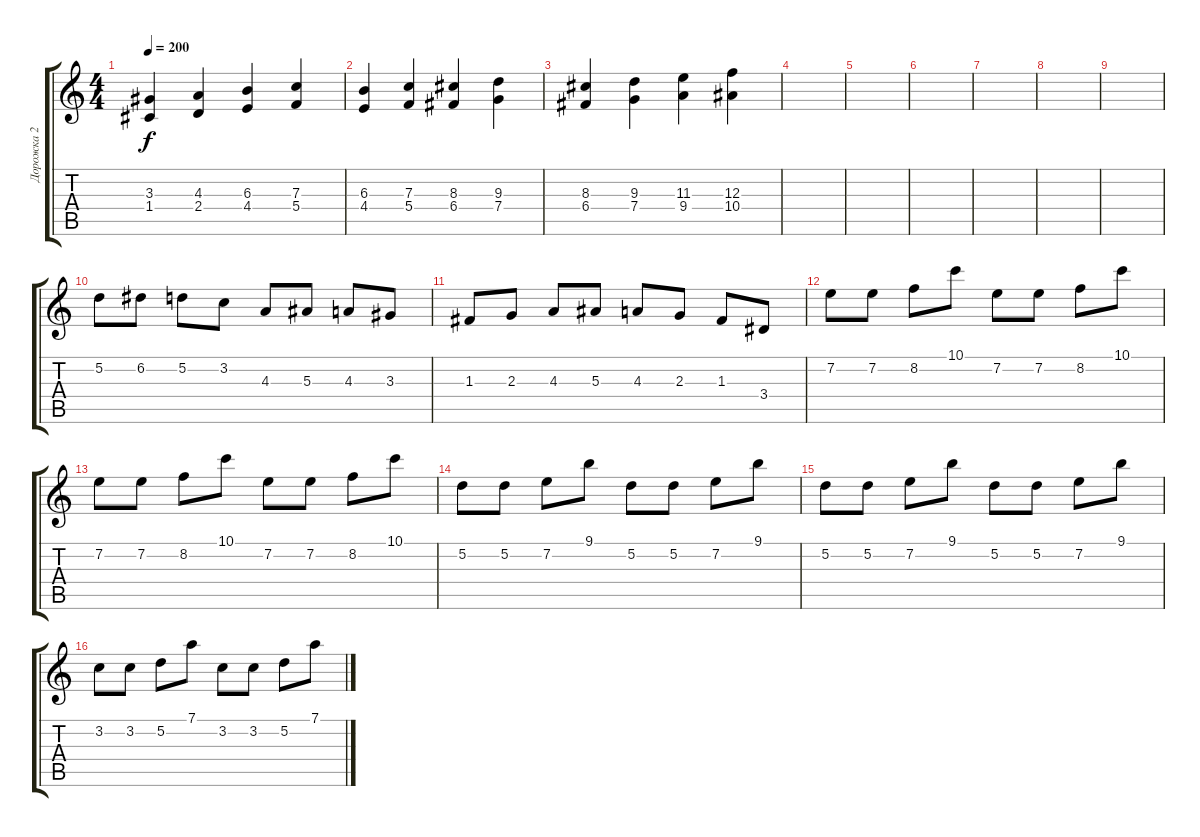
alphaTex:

\track ("Дорожка 2" "Дорожка 2") {instrument distortionguitar}
\staff {score tabs}
\tuning (D4 A3 F3 C3 G2 D2) {hide}
\ts (4 4)
\tempo 200
\clef g2
\ks c
(3.3 1.4).4{dy f} (4.3 2.4).4 (6.3 4.4).4 (7.3 5.4).4 |
(6.3 4.4).4 (7.3 5.4).4 (8.3 6.4).4 (9.3 7.4).4 |
(8.3 6.4).4 (9.3 7.4).4 (11.3 9.4).4 (12.3 10.4).4 |
|
|
|
|
|
|
5.2.8 6.2.8 5.2.8 3.2.8 4.3.8 5.3.8 4.3.8 3.3.8 |
1.3.8 2.3.8 4.3.8 5.3.8 4.3.8 2.3.8 1.3.8 3.4.8 |
7.2.8 7.2.8 8.2.8 10.1.8 7.2.8 7.2.8 8.2.8 10.1.8 |
7.2.8 7.2.8 8.2.8 10.1.8 7.2.8 7.2.8 8.2.8 10.1.8 |
5.2.8 5.2.8 7.2.8 9.1.8 5.2.8 5.2.8 7.2.8 9.1.8 |
5.2.8 5.2.8 7.2.8 9.1.8 5.2.8 5.2.8 7.2.8 9.1.8 |
3.2.8 3.2.8 5.2.8 7.1.8 3.2.8 3.2.8 5.2.8 7.1.8
